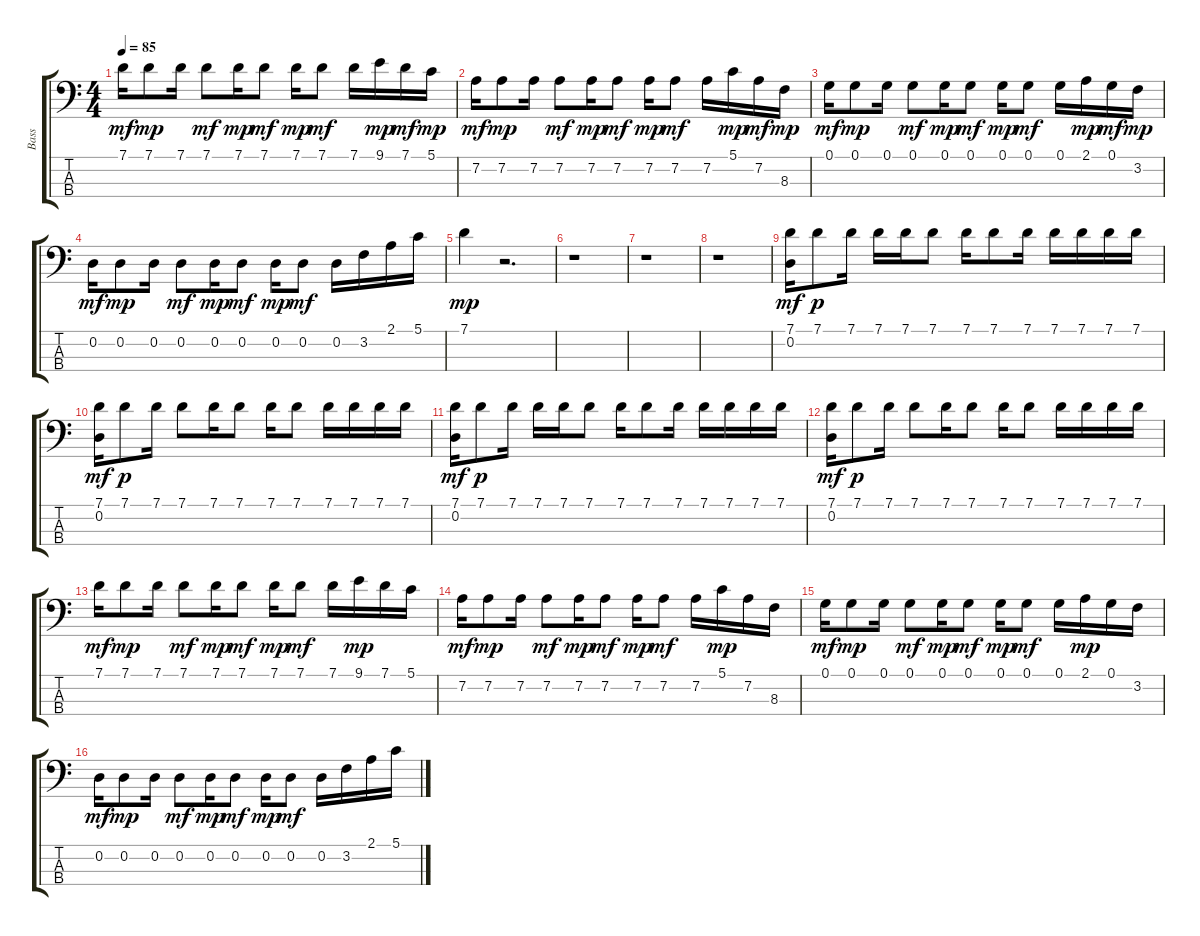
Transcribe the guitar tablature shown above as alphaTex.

\track ("Bass" "Bass") {instrument electricbassfinger}
\staff {score tabs}
\tuning (G2 D2 A1 E1) {hide}
\ts (4 4)
\tempo 85
\clef f4
\ks c
7.1.16{dy mf} 7.1.8{dy mp} 7.1.16 7.1.8{dy mf} 7.1.16{dy mp} 7.1.8{dy mf} 7.1.16{dy mp} 7.1.8{dy mf} 7.1.16 9.1.16{dy mp} 7.1.16{dy mf} 5.1.16{dy mp} |
7.2.16{dy mf} 7.2.8{dy mp} 7.2.16 7.2.8{dy mf} 7.2.16{dy mp} 7.2.8{dy mf} 7.2.16{dy mp} 7.2.8{dy mf} 7.2.16 5.1.16{dy mp} 7.2.16{dy mf} 8.3.16{dy mp} |
0.1.16{dy mf} 0.1.8{dy mp} 0.1.16 0.1.8{dy mf} 0.1.16{dy mp} 0.1.8{dy mf} 0.1.16{dy mp} 0.1.8{dy mf} 0.1.16 2.1.16{dy mp} 0.1.16{dy mf} 3.2.16{dy mp} |
0.2.16{dy mf} 0.2.8{dy mp} 0.2.16 0.2.8{dy mf} 0.2.16{dy mp} 0.2.8{dy mf} 0.2.16{dy mp} 0.2.8{dy mf} 0.2.16 3.2.16 2.1.16 5.1.16 |
7.1.4{dy mp} r.2{d} |
r.1 |
r.1 |
r.1 |
(7.1 0.2).16{dy mf} 7.1.8{dy p} 7.1.16 7.1.16 7.1.16 7.1.8 7.1.16 7.1.8 7.1.16 7.1.16 7.1.16 7.1.16 7.1.16 |
(7.1 0.2).16{dy mf} 7.1.8{dy p} 7.1.16 7.1.8 7.1.16 7.1.8 7.1.16 7.1.8 7.1.16 7.1.16 7.1.16 7.1.16 |
(7.1 0.2).16{dy mf} 7.1.8{dy p} 7.1.16 7.1.16 7.1.16 7.1.8 7.1.16 7.1.8 7.1.16 7.1.16 7.1.16 7.1.16 7.1.16 |
(7.1 0.2).16{dy mf} 7.1.8{dy p} 7.1.16 7.1.8 7.1.16 7.1.8 7.1.16 7.1.8 7.1.16 7.1.16 7.1.16 7.1.16 |
7.1.16{dy mf} 7.1.8{dy mp} 7.1.16 7.1.8{dy mf} 7.1.16{dy mp} 7.1.8{dy mf} 7.1.16{dy mp} 7.1.8{dy mf} 7.1.16 9.1.16{dy mp} 7.1.16 5.1.16 |
7.2.16{dy mf} 7.2.8{dy mp} 7.2.16 7.2.8{dy mf} 7.2.16{dy mp} 7.2.8{dy mf} 7.2.16{dy mp} 7.2.8{dy mf} 7.2.16 5.1.16{dy mp} 7.2.16 8.3.16 |
0.1.16{dy mf} 0.1.8{dy mp} 0.1.16 0.1.8{dy mf} 0.1.16{dy mp} 0.1.8{dy mf} 0.1.16{dy mp} 0.1.8{dy mf} 0.1.16 2.1.16{dy mp} 0.1.16 3.2.16 |
0.2.16{dy mf} 0.2.8{dy mp} 0.2.16 0.2.8{dy mf} 0.2.16{dy mp} 0.2.8{dy mf} 0.2.16{dy mp} 0.2.8{dy mf} 0.2.16 3.2.16 2.1.16 5.1.16
